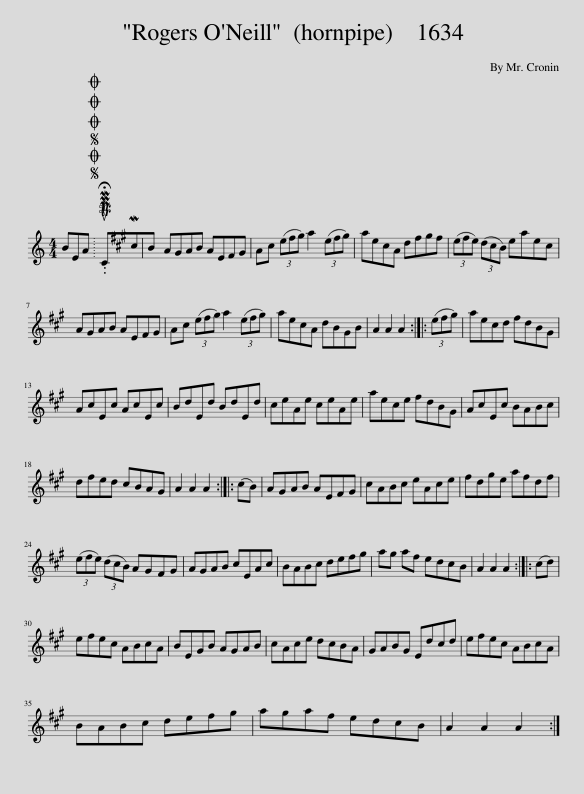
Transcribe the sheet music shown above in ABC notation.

X:1
L:1/8
M:4/4
I:linebreak $
K:C
V:1 treble
V:1
 BEA |SOSOOO .!fermata!PMTuCM^cB | A^GAB AE^FG | A^c (3(e^f^g) a2 (3(efg) | ae^cA d^f^gf | %5
 (3(e^fe) (3(d^cB) eaec |$ A^GAB AE^FG | A^c (3(e^f^g) a2 (3(efg) | ae^cA dB^GB | A2 A2 A2 :: %10
 (3(e^f^g) | ae^cd ^fdB^G |$ A^cEc AcEc | BdEd BdEd | ^ceAe ceAe | %15
 ae^ce ^fdB^G | A^cEc BABc |$ d^fed ^cBA^G | A2 A2 A2 :: (^cB) | %20
 A^GAB AE^FG | ^cABc eAce | ^fd^ge afdf |$ (3(e^fe) (3(d^cB) A^G^FG | A^GAB ^cEAc | %25
 BAB^c de^f^g | a^g a^f ed^cB | A2 A2 A2 :: (^cd) |$ e^fe^c ABcA | %30
 BE^GB AGAB | ^cAce dcBA | ^GABG Ed^cd | e^fe^c ABcA |$ BAB^c de^f^g | %35
 a^ga^f ed^cB | A2 A2 A2 :| %37
